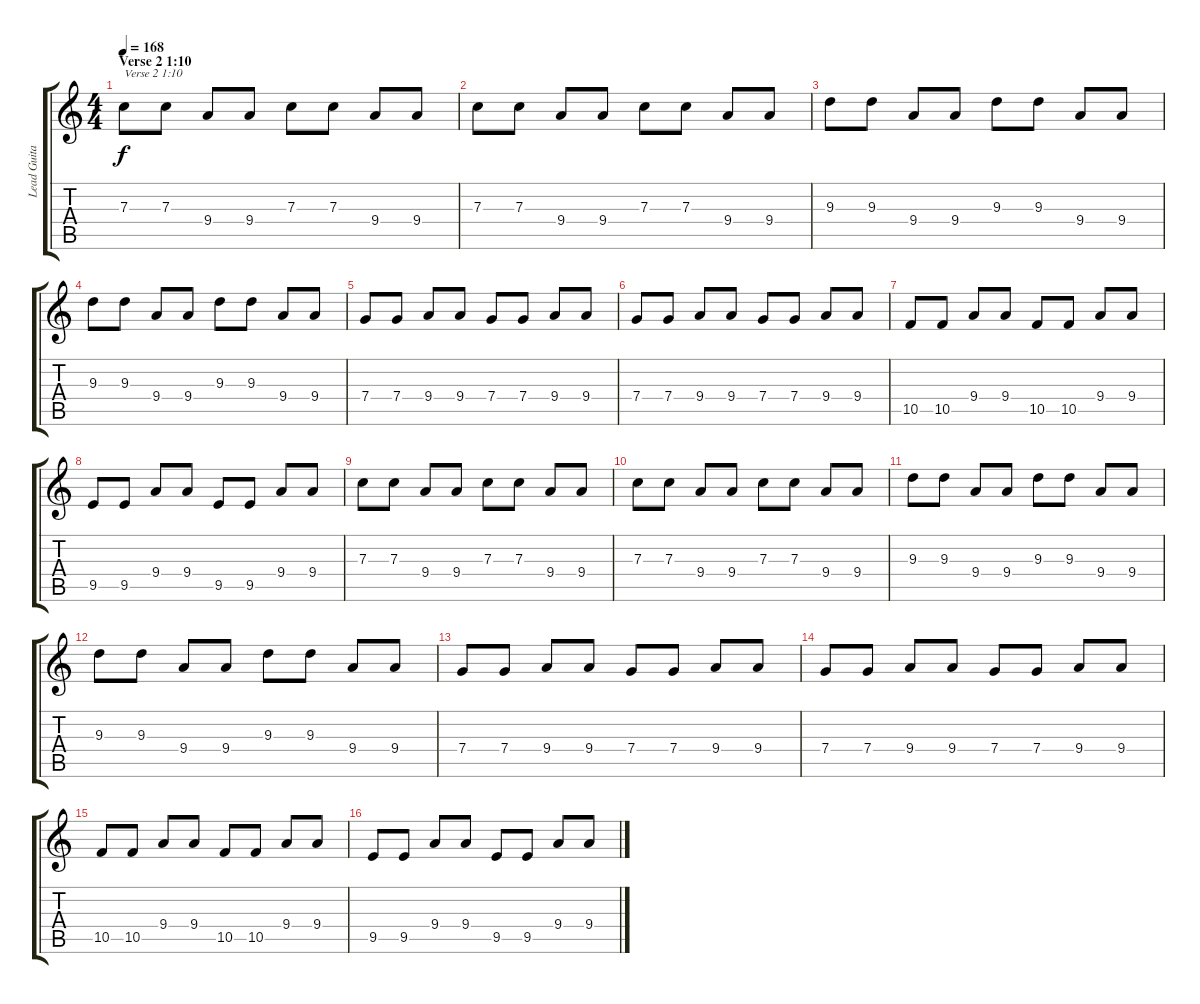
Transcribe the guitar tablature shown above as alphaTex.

\track ("Lead Guitar (left)" "Lead Guita") {instrument distortionguitar}
\staff {score tabs}
\tuning (D4 A3 F3 C3 G2 D2) {hide}
\ts (4 4)
\section ("" "Verse 2 1:10")
\tempo 168
\clef g2
\ks c
7.3.8{txt "Verse 2 1:10" dy f} 7.3.8 9.4.8 9.4.8 7.3.8 7.3.8 9.4.8 9.4.8 |
7.3.8 7.3.8 9.4.8 9.4.8 7.3.8 7.3.8 9.4.8 9.4.8 |
9.3.8 9.3.8 9.4.8 9.4.8 9.3.8 9.3.8 9.4.8 9.4.8 |
9.3.8 9.3.8 9.4.8 9.4.8 9.3.8 9.3.8 9.4.8 9.4.8 |
7.4.8 7.4.8 9.4.8 9.4.8 7.4.8 7.4.8 9.4.8 9.4.8 |
7.4.8 7.4.8 9.4.8 9.4.8 7.4.8 7.4.8 9.4.8 9.4.8 |
10.5.8 10.5.8 9.4.8 9.4.8 10.5.8 10.5.8 9.4.8 9.4.8 |
9.5.8 9.5.8 9.4.8 9.4.8 9.5.8 9.5.8 9.4.8 9.4.8 |
7.3.8 7.3.8 9.4.8 9.4.8 7.3.8 7.3.8 9.4.8 9.4.8 |
7.3.8 7.3.8 9.4.8 9.4.8 7.3.8 7.3.8 9.4.8 9.4.8 |
9.3.8 9.3.8 9.4.8 9.4.8 9.3.8 9.3.8 9.4.8 9.4.8 |
9.3.8 9.3.8 9.4.8 9.4.8 9.3.8 9.3.8 9.4.8 9.4.8 |
7.4.8 7.4.8 9.4.8 9.4.8 7.4.8 7.4.8 9.4.8 9.4.8 |
7.4.8 7.4.8 9.4.8 9.4.8 7.4.8 7.4.8 9.4.8 9.4.8 |
10.5.8 10.5.8 9.4.8 9.4.8 10.5.8 10.5.8 9.4.8 9.4.8 |
9.5.8 9.5.8 9.4.8 9.4.8 9.5.8 9.5.8 9.4.8 9.4.8
